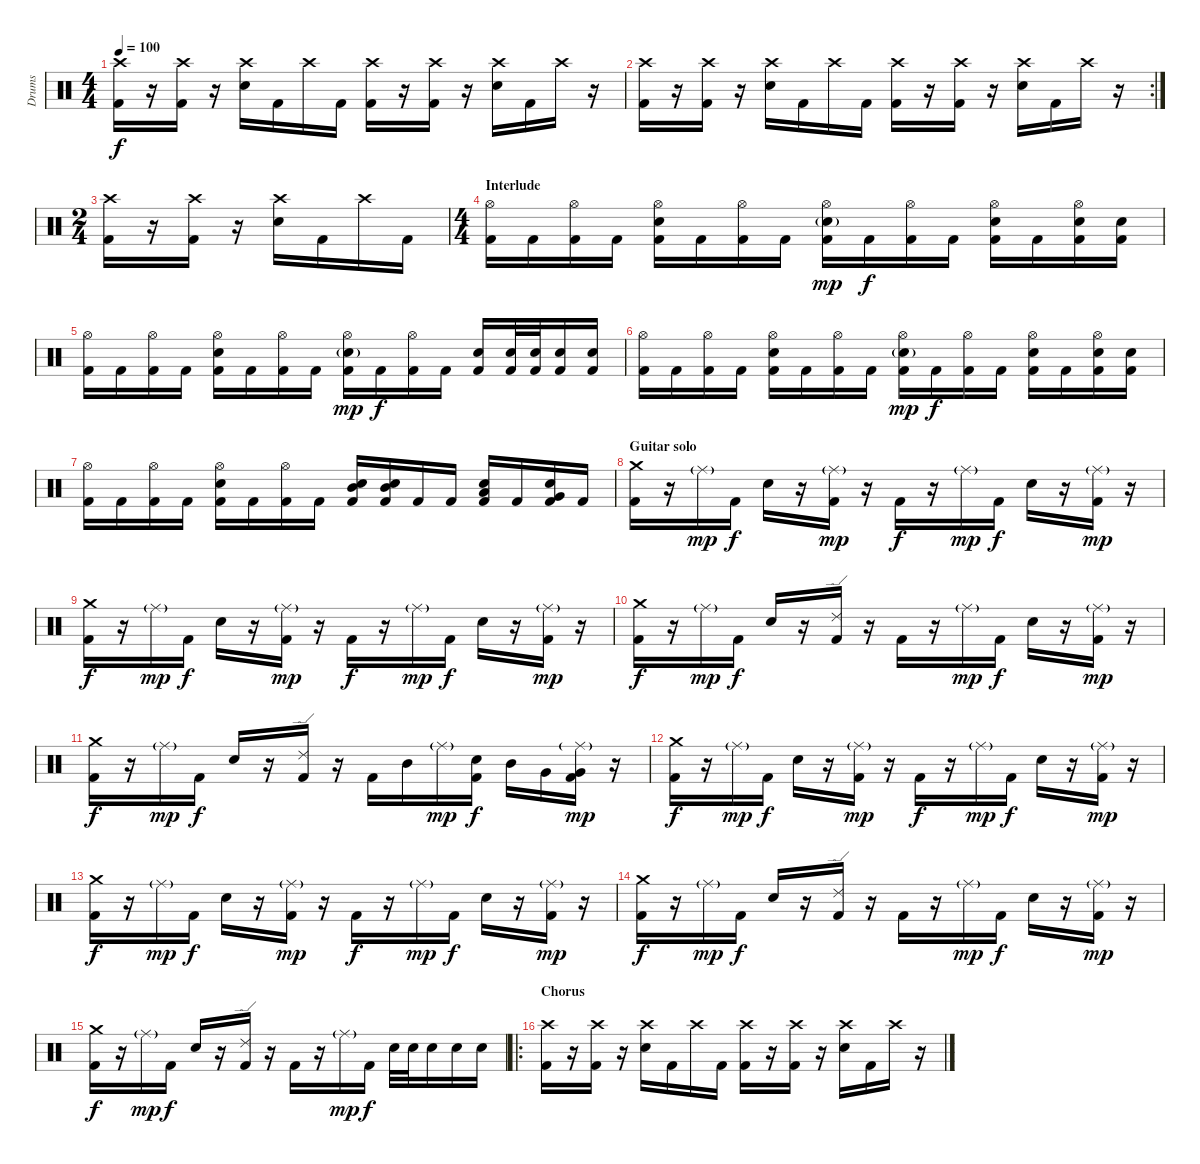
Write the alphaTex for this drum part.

\track ("Drums" "Drums") {instrument percussion}
\staff {score}
\articulation defaults
\ts (4 4)
\tempo 100
\clef neutral
\ks c
("Crash high (hit)" "Kick (hit) 2").16{dy f} r.16 ("Crash high (hit)" "Kick (hit) 2").16 r.16 ("Crash high (hit)" "Electric Snare (hit)").16 "Kick (hit) 2".16 "Crash high (hit)".16 "Kick (hit) 2".16 ("Crash high (hit)" "Kick (hit) 2").16 r.16 ("Crash high (hit)" "Kick (hit) 2").16 r.16 ("Crash high (hit)" "Electric Snare (hit)").16 "Kick (hit) 2".16 "Crash high (hit)".16 r.16 |
\rc 2
("Crash high (hit)" "Kick (hit) 2").16 r.16 ("Crash high (hit)" "Kick (hit) 2").16 r.16 ("Crash high (hit)" "Electric Snare (hit)").16 "Kick (hit) 2".16 "Crash high (hit)".16 "Kick (hit) 2".16 ("Crash high (hit)" "Kick (hit) 2").16 r.16 ("Crash high (hit)" "Kick (hit) 2").16 r.16 ("Crash high (hit)" "Electric Snare (hit)").16 "Kick (hit) 2".16 "Crash high (hit)".16 r.16 |
\ts (2 4)
("Crash high (hit)" "Kick (hit) 2").16 r.16 ("Crash high (hit)" "Kick (hit) 2").16 r.16 ("Crash high (hit)" "Electric Snare (hit)").16 "Kick (hit) 2".16 "Crash high (hit)".16 "Kick (hit) 2".16 |
\ts (4 4)
\section ("" "Interlude")
("Hi-Hat (open)" "Kick (hit) 2").16 "Kick (hit) 2".16 ("Hi-Hat (open)" "Kick (hit) 2").16 "Kick (hit) 2".16 ("Hi-Hat (open)" "Electric Snare (hit)" "Kick (hit) 2").16 "Kick (hit) 2".16 ("Hi-Hat (open)" "Kick (hit) 2").16 "Kick (hit) 2".16 ("Hi-Hat (open)" "Electric Snare (hit)"{g} "Kick (hit) 2").16{dy mp} "Kick (hit) 2".16{dy f} ("Hi-Hat (open)" "Kick (hit) 2").16 "Kick (hit) 2".16 ("Hi-Hat (open)" "Electric Snare (hit)" "Kick (hit) 2").16 "Kick (hit) 2".16 ("Hi-Hat (open)" "Electric Snare (hit)" "Kick (hit) 2").16 ("Electric Snare (hit)" "Kick (hit) 2").16 |
("Hi-Hat (open)" "Kick (hit) 2").16 "Kick (hit) 2".16 ("Hi-Hat (open)" "Kick (hit) 2").16 "Kick (hit) 2".16 ("Hi-Hat (open)" "Electric Snare (hit)" "Kick (hit) 2").16 "Kick (hit) 2".16 ("Hi-Hat (open)" "Kick (hit) 2").16 "Kick (hit) 2".16 ("Hi-Hat (open)" "Electric Snare (hit)"{g} "Kick (hit) 2").16{dy mp} "Kick (hit) 2".16{dy f} ("Hi-Hat (open)" "Kick (hit) 2").16 "Kick (hit) 2".16 ("Electric Snare (hit)" "Kick (hit) 2").16 ("Electric Snare (hit)" "Kick (hit) 2").32 ("Electric Snare (hit)" "Kick (hit) 2").32 ("Electric Snare (hit)" "Kick (hit) 2").16 ("Electric Snare (hit)" "Kick (hit) 2").16 |
("Hi-Hat (open)" "Kick (hit) 2").16 "Kick (hit) 2".16 ("Hi-Hat (open)" "Kick (hit) 2").16 "Kick (hit) 2".16 ("Hi-Hat (open)" "Electric Snare (hit)" "Kick (hit) 2").16 "Kick (hit) 2".16 ("Hi-Hat (open)" "Kick (hit) 2").16 "Kick (hit) 2".16 ("Hi-Hat (open)" "Electric Snare (hit)"{g} "Kick (hit) 2").16{dy mp} "Kick (hit) 2".16{dy f} ("Hi-Hat (open)" "Kick (hit) 2").16 "Kick (hit) 2".16 ("Hi-Hat (open)" "Electric Snare (hit)" "Kick (hit) 2").16 "Kick (hit) 2".16 ("Hi-Hat (open)" "Electric Snare (hit)" "Kick (hit) 2").16 ("Electric Snare (hit)" "Kick (hit) 2").16 |
("Hi-Hat (open)" "Kick (hit) 2").16 "Kick (hit) 2".16 ("Hi-Hat (open)" "Kick (hit) 2").16 "Kick (hit) 2".16 ("Hi-Hat (open)" "Electric Snare (hit)" "Kick (hit) 2").16 "Kick (hit) 2".16 ("Hi-Hat (open)" "Kick (hit) 2").16 "Kick (hit) 2".16 ("Mid Tom (hit)" "Electric Snare (hit)" "Kick (hit) 2").16 ("Mid Tom (hit)" "Electric Snare (hit)" "Kick (hit) 2").16 "Kick (hit) 2".16 "Kick (hit) 2".16 ("Electric Snare (hit)" "Low Tom (hit)" "Kick (hit) 2").16 "Kick (hit) 2".16 ("Electric Snare (hit)" "Very Low Tom (hit)" "Kick (hit) 2").16 "Kick (hit) 2".16 |
\section ("" "Guitar solo")
("Crash medium (hit)" "Kick (hit) 2").16 r.16 "Ride (middle)"{g}.16{dy mp} "Kick (hit) 2".16{dy f} "Electric Snare (hit)".16 r.16 ("Ride (middle)"{g} "Kick (hit) 2").16{dy mp} r.16 "Kick (hit) 2".16{dy f} r.16 "Ride (middle)"{g}.16{dy mp} "Kick (hit) 2".16{dy f} "Electric Snare (hit)".16 r.16 ("Ride (middle)"{g} "Kick (hit) 2").16{dy mp} r.16 |
("Crash medium (hit)" "Kick (hit) 2").16{dy f} r.16 "Ride (middle)"{g}.16{dy mp} "Kick (hit) 2".16{dy f} "Electric Snare (hit)".16 r.16 ("Ride (middle)"{g} "Kick (hit) 2").16{dy mp} r.16 "Kick (hit) 2".16{dy f} r.16 "Ride (middle)"{g}.16{dy mp} "Kick (hit) 2".16{dy f} "Electric Snare (hit)".16 r.16 ("Ride (middle)"{g} "Kick (hit) 2").16{dy mp} r.16 |
("Crash medium (hit)" "Kick (hit) 2").16{dy f} r.16 "Ride (middle)"{g}.16{dy mp} "Kick (hit) 2".16{dy f} "Electric Snare (hit)".16 r.16 ("Ride (edge) 2" "Kick (hit) 2").16 r.16 "Kick (hit) 2".16 r.16 "Ride (middle)"{g}.16{dy mp} "Kick (hit) 2".16{dy f} "Electric Snare (hit)".16 r.16 ("Ride (middle)"{g} "Kick (hit) 2").16{dy mp} r.16 |
("Crash medium (hit)" "Kick (hit) 2").16{dy f} r.16 "Ride (middle)"{g}.16{dy mp} "Kick (hit) 2".16{dy f} "Electric Snare (hit)".16 r.16 ("Ride (edge) 2" "Kick (hit) 2").16 r.16 "Kick (hit) 2".16 "Mid Tom (hit)".16 "Ride (middle)"{g}.16{dy mp} ("Electric Snare (hit)" "Kick (hit) 2").16{dy f} "Mid Tom (hit)".16 "Very Low Tom (hit)".16 ("Ride (middle)"{g} "Very Low Tom (hit)" "Kick (hit) 2").16{dy mp} r.16 |
("Crash medium (hit)" "Kick (hit) 2").16{dy f} r.16 "Ride (middle)"{g}.16{dy mp} "Kick (hit) 2".16{dy f} "Electric Snare (hit)".16 r.16 ("Ride (middle)"{g} "Kick (hit) 2").16{dy mp} r.16 "Kick (hit) 2".16{dy f} r.16 "Ride (middle)"{g}.16{dy mp} "Kick (hit) 2".16{dy f} "Electric Snare (hit)".16 r.16 ("Ride (middle)"{g} "Kick (hit) 2").16{dy mp} r.16 |
("Crash medium (hit)" "Kick (hit) 2").16{dy f} r.16 "Ride (middle)"{g}.16{dy mp} "Kick (hit) 2".16{dy f} "Electric Snare (hit)".16 r.16 ("Ride (middle)"{g} "Kick (hit) 2").16{dy mp} r.16 "Kick (hit) 2".16{dy f} r.16 "Ride (middle)"{g}.16{dy mp} "Kick (hit) 2".16{dy f} "Electric Snare (hit)".16 r.16 ("Ride (middle)"{g} "Kick (hit) 2").16{dy mp} r.16 |
("Crash medium (hit)" "Kick (hit) 2").16{dy f} r.16 "Ride (middle)"{g}.16{dy mp} "Kick (hit) 2".16{dy f} "Electric Snare (hit)".16 r.16 ("Ride (edge) 2" "Kick (hit) 2").16 r.16 "Kick (hit) 2".16 r.16 "Ride (middle)"{g}.16{dy mp} "Kick (hit) 2".16{dy f} "Electric Snare (hit)".16 r.16 ("Ride (middle)"{g} "Kick (hit) 2").16{dy mp} r.16 |
("Crash medium (hit)" "Kick (hit) 2").16{dy f} r.16 "Ride (middle)"{g}.16{dy mp} "Kick (hit) 2".16{dy f} "Electric Snare (hit)".16 r.16 ("Ride (edge) 2" "Kick (hit) 2").16 r.16 "Kick (hit) 2".16 r.16 "Ride (middle)"{g}.16{dy mp} "Kick (hit) 2".16{dy f} "Electric Snare (hit)".32 "Electric Snare (hit)".32 "Electric Snare (hit)".16 "Electric Snare (hit)".16 "Electric Snare (hit)".16 |
\ro
\section ("" "Chorus")
("Crash high (hit)" "Kick (hit) 2").16 r.16 ("Crash high (hit)" "Kick (hit) 2").16 r.16 ("Crash high (hit)" "Electric Snare (hit)").16 "Kick (hit) 2".16 "Crash high (hit)".16 "Kick (hit) 2".16 ("Crash high (hit)" "Kick (hit) 2").16 r.16 ("Crash high (hit)" "Kick (hit) 2").16 r.16 ("Crash high (hit)" "Electric Snare (hit)").16 "Kick (hit) 2".16 "Crash high (hit)".16 r.16
